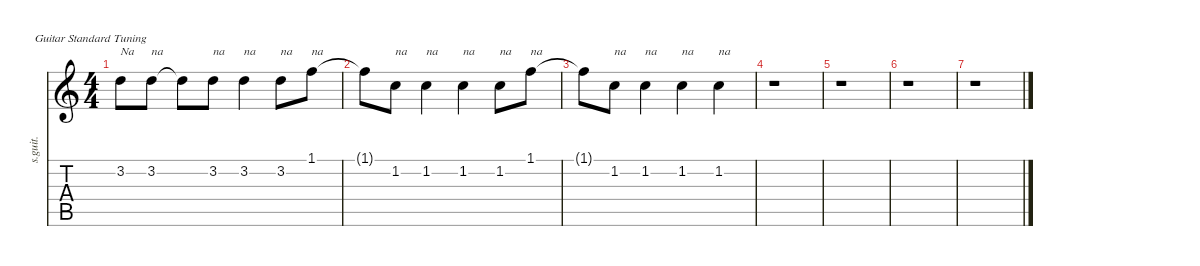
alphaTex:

\defaultSystemsLayout 4
\hideDynamics
\bracketExtendMode nobrackets
\track ("Tom - Backing Vocals" "s.guit.") {instrument tenorsax}
\staff {score tabs}
\tuning (E4 B3 G3 D3 A2 E2)
\displaytranspose 12
\ts (4 4)
\tempo (149 hide)
\clef g2
\ks c
3.2.8{txt "Na" lyrics (0 "") lyrics (1 "") lyrics (2 "") lyrics (3 "") lyrics (4 "") dy f} 3.2.8{txt "na" lyrics (0 "") lyrics (1 "") lyrics (2 "") lyrics (3 "") lyrics (4 "")} 3.2{t}.8{lyrics (0 "") lyrics (1 "") lyrics (2 "") lyrics (3 "") lyrics (4 "")} 3.2.8{txt "na" lyrics (0 "") lyrics (1 "") lyrics (2 "") lyrics (3 "") lyrics (4 "")} 3.2.4{txt "na" lyrics (0 "") lyrics (1 "") lyrics (2 "") lyrics (3 "") lyrics (4 "")} 3.2.8{txt "na" lyrics (0 "") lyrics (1 "") lyrics (2 "") lyrics (3 "") lyrics (4 "")} 1.1.8{txt "na" lyrics (0 "") lyrics (1 "") lyrics (2 "") lyrics (3 "") lyrics (4 "")} |
1.1{t}.8{lyrics (0 "") lyrics (1 "") lyrics (2 "") lyrics (3 "") lyrics (4 "")} 1.2.8{txt "na" lyrics (0 "") lyrics (1 "") lyrics (2 "") lyrics (3 "") lyrics (4 "")} 1.2.4{txt "na" lyrics (0 "") lyrics (1 "") lyrics (2 "") lyrics (3 "") lyrics (4 "")} 1.2.4{txt "na" lyrics (0 "") lyrics (1 "") lyrics (2 "") lyrics (3 "") lyrics (4 "")} 1.2.8{txt "na" lyrics (0 "") lyrics (1 "") lyrics (2 "") lyrics (3 "") lyrics (4 "")} 1.1.8{txt "na" lyrics (0 "") lyrics (1 "") lyrics (2 "") lyrics (3 "") lyrics (4 "")} |
1.1{t}.8{lyrics (0 "") lyrics (1 "") lyrics (2 "") lyrics (3 "") lyrics (4 "")} 1.2.8{txt "na" lyrics (0 "") lyrics (1 "") lyrics (2 "") lyrics (3 "") lyrics (4 "")} 1.2.4{txt "na" lyrics (0 "") lyrics (1 "") lyrics (2 "") lyrics (3 "") lyrics (4 "")} 1.2.4{txt "na" lyrics (0 "") lyrics (1 "") lyrics (2 "") lyrics (3 "") lyrics (4 "")} 1.2.4{txt "na" lyrics (0 "") lyrics (1 "") lyrics (2 "") lyrics (3 "") lyrics (4 "")} |
r.1 |
r.1 |
r.1 |
r.1
